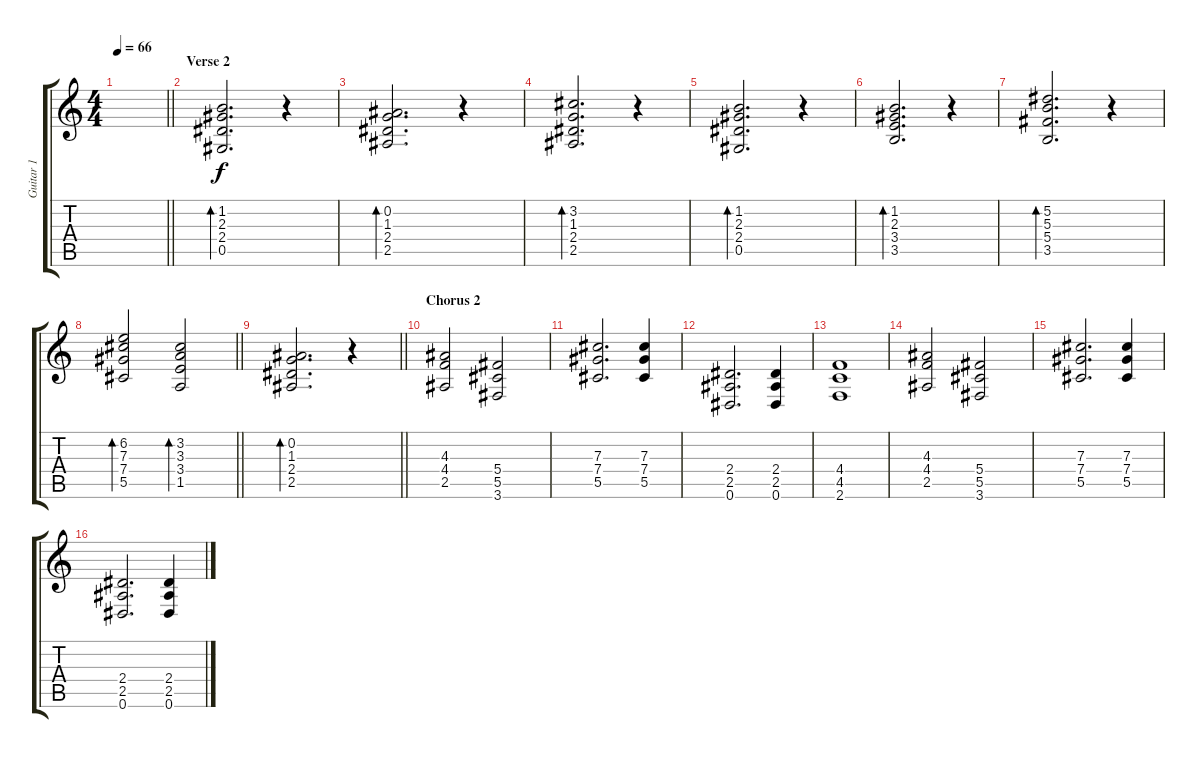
\track ("Guitar 1" "Guitar 1") {instrument overdrivenguitar}
\staff {score tabs}
\tuning (Eb4 Bb3 Gb3 Db3 Ab2 Eb2) {hide}
\ts (4 4)
\tempo 66
\clef g2
\barLineRight lightlight
\ks c
|
\section ("" "Verse 2")
(1.2 2.3 2.4 0.5).2{d bd 240 volume 0} r.4{volume 11} |
(0.2 1.3 2.4 2.5).2{d bd 240 volume 0} r.4{volume 11} |
(3.2 1.3 2.4 2.5).2{d bd 240 volume 0} r.4{volume 11} |
(1.2 2.3 2.4 0.5).2{d bd 240 volume 0} r.4{volume 11} |
(1.2 2.3 3.4 3.5).2{d bd 240 volume 0} r.4{volume 11} |
(5.2 5.3 5.4 3.5).2{d bd 240 volume 0} r.4{volume 11} |
\barLineRight lightlight
(6.2 7.3 7.4 5.5).2{bd 240 volume 11} (3.2 3.3 3.4 1.5).2{bd 240} |
\barLineRight lightlight
(0.2 1.3 2.4 2.5).2{d bd 240 volume 0} r.4{volume 11} |
\section ("" "Chorus 2")
(4.3 4.4 2.5).2{volume 11} (5.4 5.5 3.6).2 |
(7.3 7.4 5.5).2{d} (7.3 7.4 5.5).4 |
(2.4 2.5 0.6).2{d} (2.4 2.5 0.6).4 |
(4.4 4.5 2.6).1 |
(4.3 4.4 2.5).2 (5.4 5.5 3.6).2 |
(7.3 7.4 5.5).2{d} (7.3 7.4 5.5).4 |
(2.4 2.5 0.6).2{d} (2.4 2.5 0.6).4
